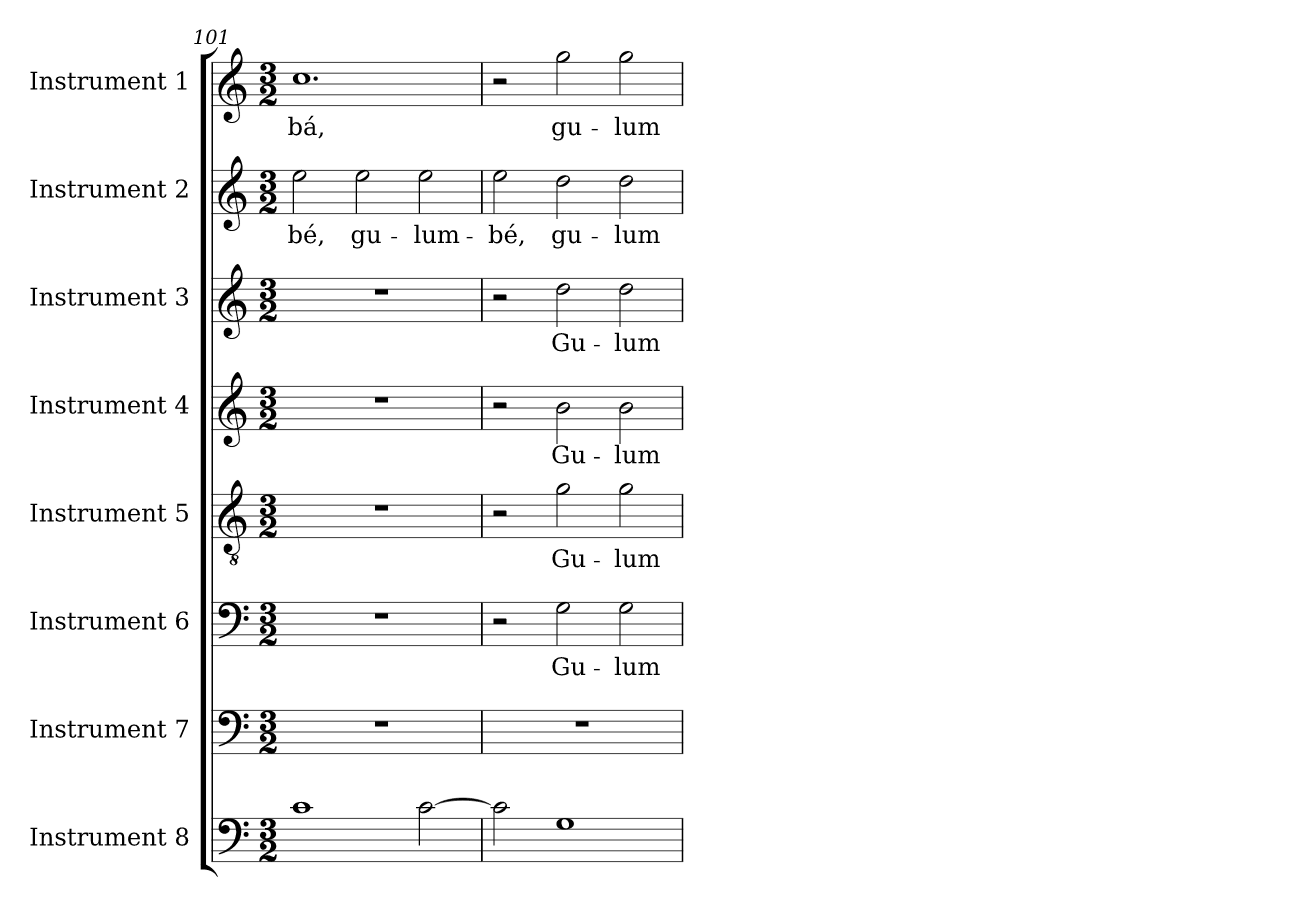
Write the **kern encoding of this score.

**kern	**kern	**kern	**text	**kern	**text	**kern	**text	**kern	**text	**kern	**text	**kern	**text
*part8	*part7	*part6	*part6	*part5	*part5	*part4	*part4	*part3	*part3	*part2	*part2	*part1	*part1
*staff8	*staff7	*staff6	*staff6	*staff5	*staff5	*staff4	*staff4	*staff3	*staff3	*staff2	*staff2	*staff1	*staff1
*I"Instrument 8	*I"Instrument 7	*I"Instrument 6	*	*I"Instrument 5	*	*I"Instrument 4	*	*I"Instrument 3	*	*I"Instrument 2	*	*I"Instrument 1	*
*clefF4	*clefF4	*clefF4	*	*clefGv2	*	*clefG2	*	*clefG2	*	*clefG2	*	*clefG2	*
*k[]	*k[]	*k[]	*	*k[]	*	*k[]	*	*k[]	*	*k[]	*	*k[]	*
*C:	*C:	*C:	*	*C:	*	*C:	*	*C:	*	*C:	*	*C:	*
*M3/2	*M3/2	*M3/2	*	*M3/2	*	*M3/2	*	*M3/2	*	*M3/2	*	*M3/2	*
=101	=101	=101	=101	=101	=101	=101	=101	=101	=101	=101	=101	=101	=101
!	!	!	!	!	!	!	!	!	!	!	!LO:LY:b:rj	!	!LO:LY:b:cj
1c	1.r	1.r	.	1.r	.	1.r	.	1.r	.	2ee\	-bé,	1.cc	-bá,
!	!	!	!	!	!	!	!	!	!	!	!LO:LY:b:rj	!	!
.	.	.	.	.	.	.	.	.	.	2ee\	gu-	.	.
!	!	!	!	!	!	!	!	!	!	!	!LO:LY:b:rj	!	!
[>2c\	.	.	.	.	.	.	.	.	.	2ee\	-lum-	.	.
=102	=102	=102	=102	=102	=102	=102	=102	=102	=102	=102	=102	=102	=102
!	!	!	!	!	!	!	!	!	!	!	!LO:LY:b:rj	!	!
2c\]	1.r	2r	.	2r	.	2r	.	2r	.	2ee\	-bé,	2r	.
!	!	!	!LO:LY:b:rj	!	!LO:LY:b:rj	!	!LO:LY:b:rj	!	!LO:LY:b:rj	!	!LO:LY:b:rj	!	!LO:LY:b:cj
1G	.	2G\	Gu-	2g\	Gu-	2b\	Gu-	2dd\	Gu-	2dd\	gu-	2gg\	gu-
!	!	!	!LO:LY:b:rj	!	!LO:LY:b:rj	!	!LO:LY:b:rj	!	!LO:LY:b:rj	!	!LO:LY:b:rj	!	!LO:LY:b:cj
.	.	2G\	-lum-	2g\	-lum-	2b\	-lum-	2dd\	-lum-	2dd\	-lum-	2gg\	-lum-
=	=	=	=	=	=	=	=	=	=	=	=	=	=
*-	*-	*-	*-	*-	*-	*-	*-	*-	*-	*-	*-	*-	*-
